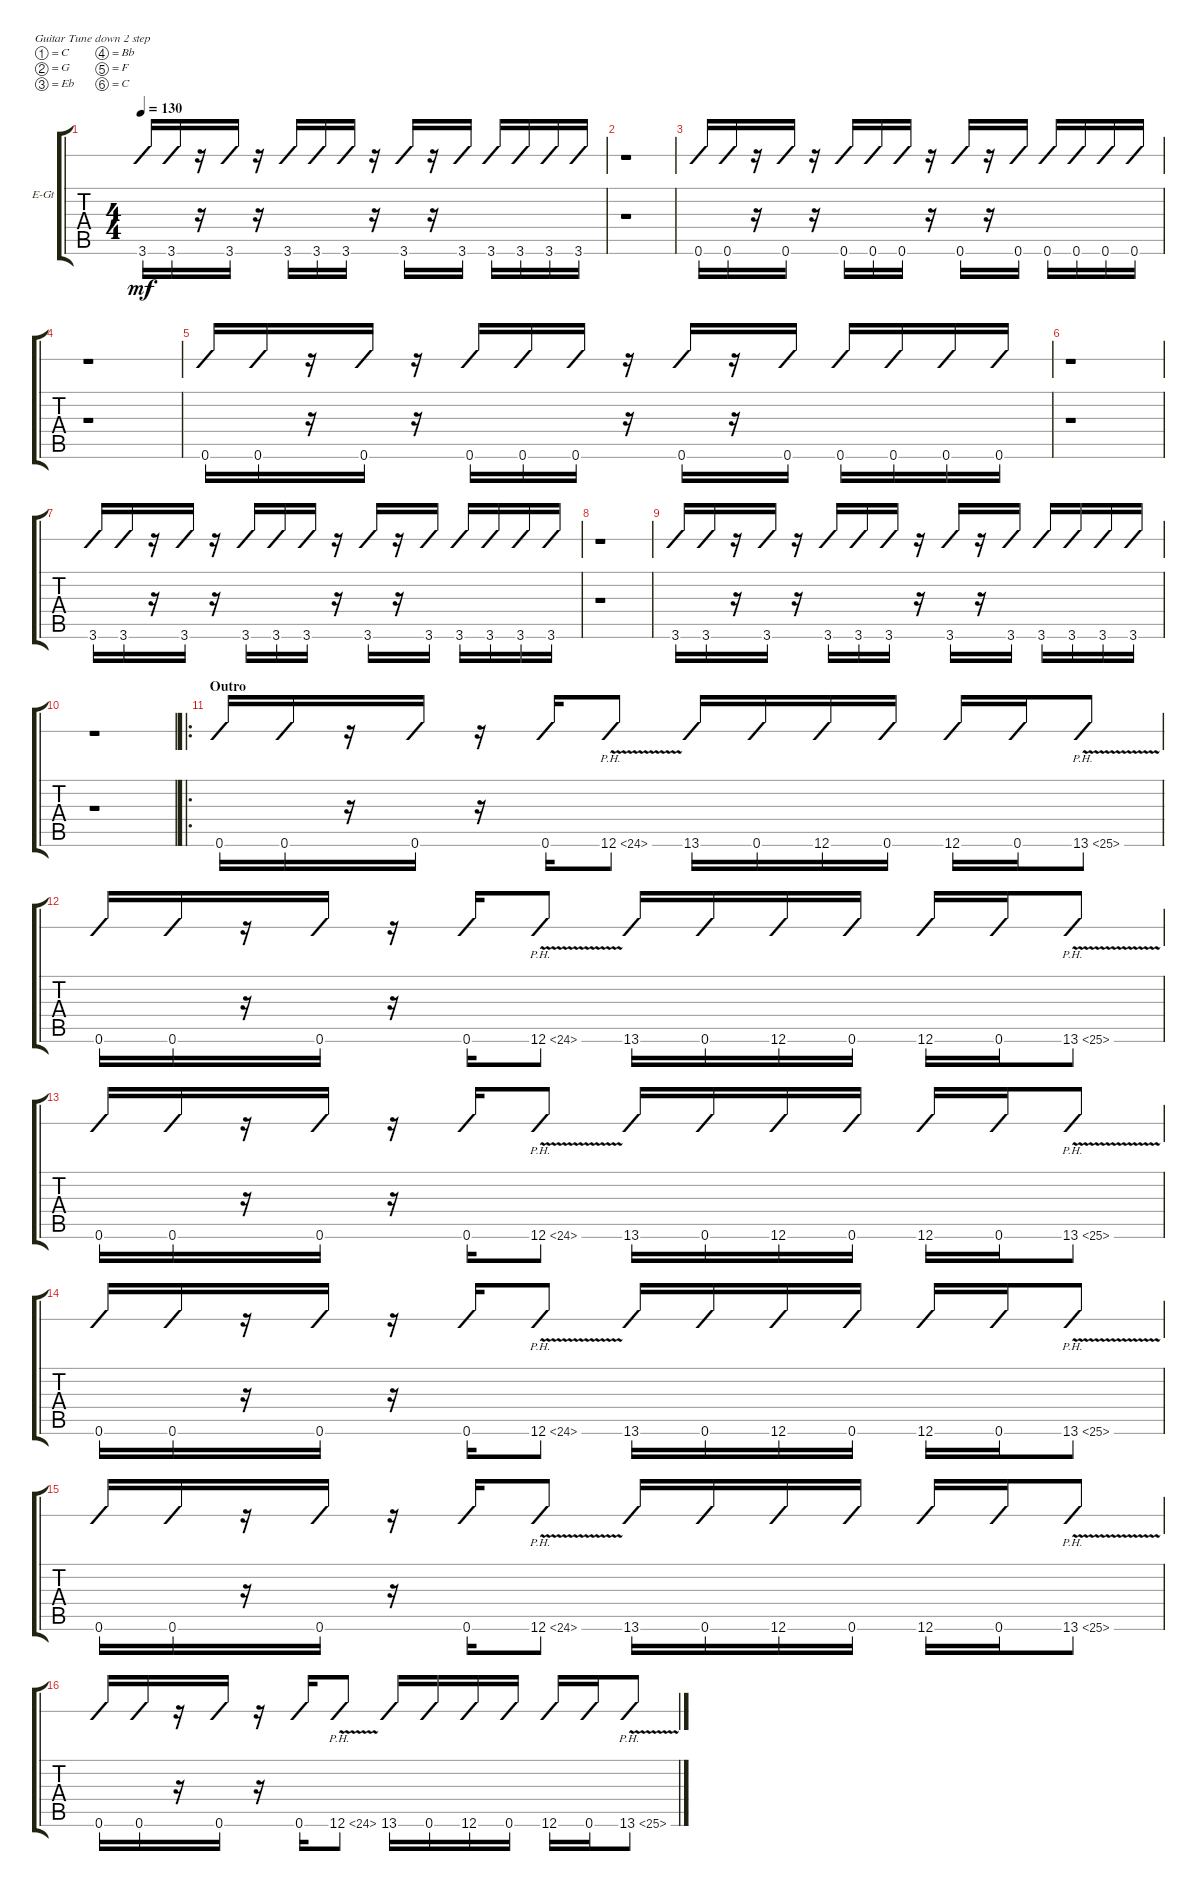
\bracketExtendMode groupsimilarinstruments
\firstSystemTrackNameOrientation horizontal
\otherSystemsTrackNameOrientation horizontal
\track ("Rhy2" "E-Gt") {instrument distortionguitar}
\staff {tabs slash}
\tuning (C4 G3 Eb3 Bb2 F2 C2)
\ts (4 4)
\tempo 130
\clef g2
\ks c
3.6.16{dy mf} 3.6.16 r.16 3.6.16 r.16 3.6.16 3.6.16 3.6.16 r.16 3.6.16 r.16 3.6.16 3.6.16 3.6.16 3.6.16 3.6.16 |
r.1 |
0.6.16 0.6.16 r.16 0.6.16 r.16 0.6.16 0.6.16 0.6.16 r.16 0.6.16 r.16 0.6.16 0.6.16 0.6.16 0.6.16 0.6.16 |
r.1 |
0.6.16 0.6.16 r.16 0.6.16 r.16 0.6.16 0.6.16 0.6.16 r.16 0.6.16 r.16 0.6.16 0.6.16 0.6.16 0.6.16 0.6.16 |
r.1 |
3.6.16 3.6.16 r.16 3.6.16 r.16 3.6.16 3.6.16 3.6.16 r.16 3.6.16 r.16 3.6.16 3.6.16 3.6.16 3.6.16 3.6.16 |
r.1 |
3.6.16 3.6.16 r.16 3.6.16 r.16 3.6.16 3.6.16 3.6.16 r.16 3.6.16 r.16 3.6.16 3.6.16 3.6.16 3.6.16 3.6.16 |
r.1 |
\ro
\section ("" "Outro")
0.6.16 0.6.16 r.16 0.6.16 r.16 0.6.16 12.6{ph 12 v}.8 13.6.16 0.6.16 12.6.16 0.6.16 12.6.16 0.6.16 13.6{ph 12 v}.8 |
0.6.16 0.6.16 r.16 0.6.16 r.16 0.6.16 12.6{ph 12 v}.8 13.6.16 0.6.16 12.6.16 0.6.16 12.6.16 0.6.16 13.6{ph 12 v}.8 |
0.6.16 0.6.16 r.16 0.6.16 r.16 0.6.16 12.6{ph 12 v}.8 13.6.16 0.6.16 12.6.16 0.6.16 12.6.16 0.6.16 13.6{ph 12 v}.8 |
0.6.16 0.6.16 r.16 0.6.16 r.16 0.6.16 12.6{ph 12 v}.8 13.6.16 0.6.16 12.6.16 0.6.16 12.6.16 0.6.16 13.6{ph 12 v}.8 |
0.6.16 0.6.16 r.16 0.6.16 r.16 0.6.16 12.6{ph 12 v}.8 13.6.16 0.6.16 12.6.16 0.6.16 12.6.16 0.6.16 13.6{ph 12 v}.8 |
0.6.16 0.6.16 r.16 0.6.16 r.16 0.6.16 12.6{ph 12 v}.8 13.6.16 0.6.16 12.6.16 0.6.16 12.6.16 0.6.16 13.6{ph 12 v}.8
